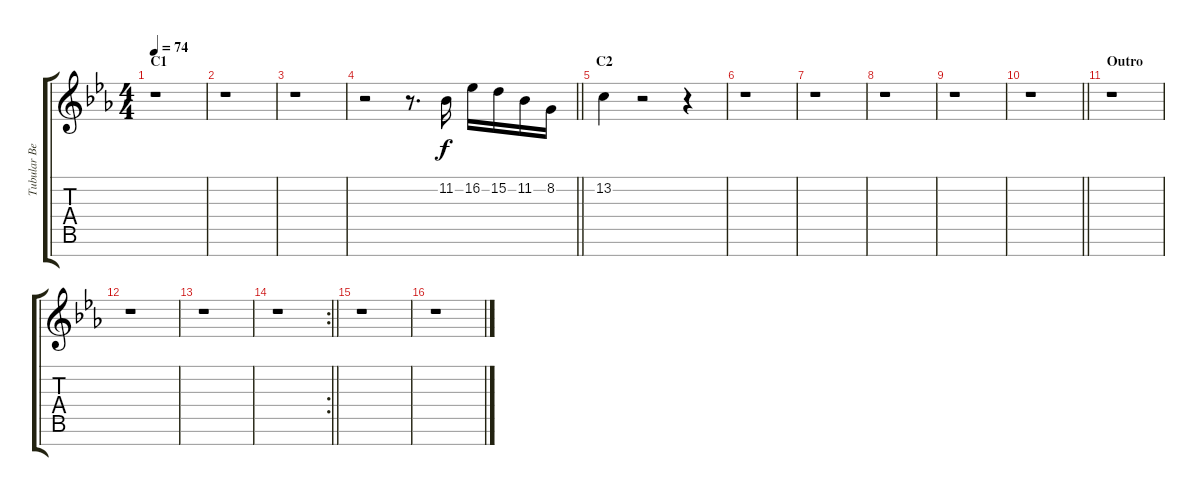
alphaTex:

\track ("Tubular Bells" "Tubular Be") {instrument tubularbells}
\staff {score tabs}
\tuning (E4 B3 G3 D3 A2 E2 B1) {hide}
\ts (4 4)
\section ("" "C1")
\tempo 74
\clef g2
\ks eb
r.1{dy f} |
r.1 |
r.1 |
\barLineRight lightlight
r.2 r.8{d} 11.2.16 16.2.16 15.2.16 11.2.16 8.2.16 |
\section ("" "C2")
13.2.4 r.2 r.4 |
r.1 |
r.1 |
r.1 |
r.1 |
\barLineRight lightlight
r.1 |
\section ("" "Outro")
r.1 |
r.1 |
r.1 |
\rc 2
\barLineRight lightlight
r.1 |
r.1 |
r.1
